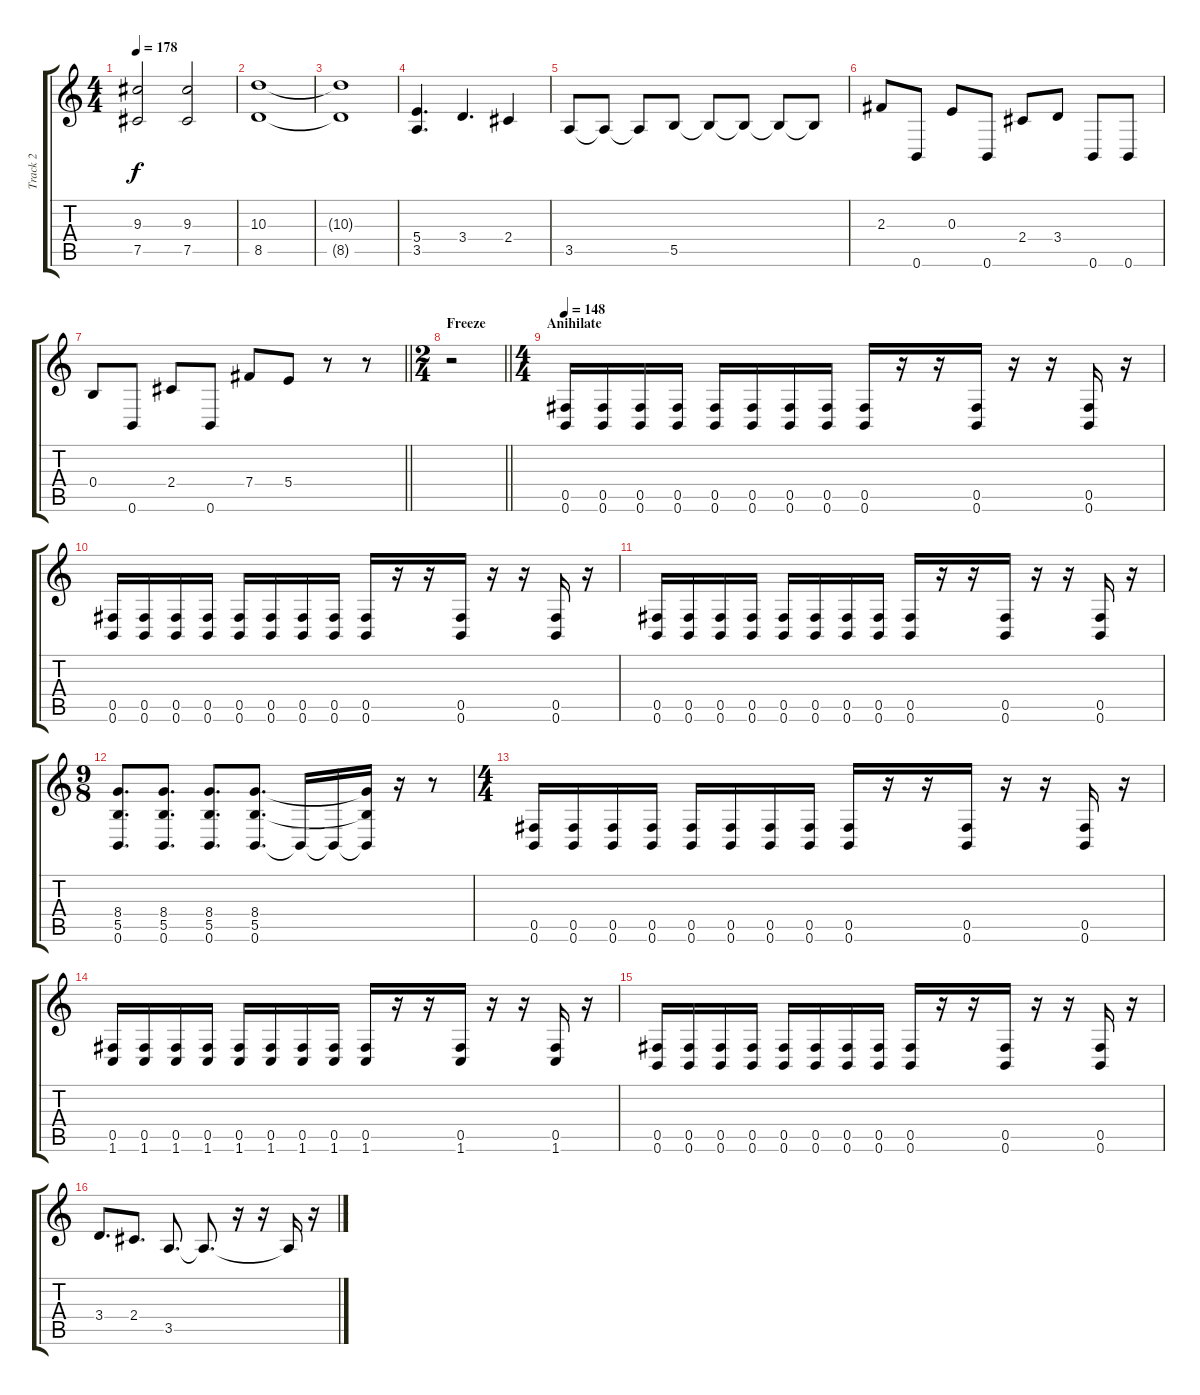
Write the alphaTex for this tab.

\track ("Track 2" "Track 2") {instrument distortionguitar}
\staff {score tabs}
\tuning (Db4 Ab3 E3 B2 Gb2 B1) {hide}
\ts (4 4)
\tempo 178
\clef g2
\ks c
(9.3{t} 7.5{t}).2{dy f} (9.3 7.5).2 |
(10.3 8.5).1 |
(10.3{t} 8.5{t}).1 |
(5.4 3.5).4{d} 3.4.4{d} 2.4.4 |
3.5.8 3.5{t}.8 3.5{t}.8 5.5.8 5.5{t}.8 5.5{t}.8 5.5{t}.8 5.5{t}.8 |
2.3.8 0.6.8 0.3.8 0.6.8 2.4.8 3.4.8 0.6.8 0.6.8 |
\barLineRight lightlight
0.4.8 0.6.8 2.4.8 0.6.8 7.4.8 5.4.8 r.8 r.8 |
\ts (2 4)
\section ("" "Freeze")
\barLineRight lightlight
r.2 |
\ts (4 4)
\section ("" "Anihilate")
\tempo 148
(0.5 0.6).16 (0.5 0.6).16 (0.5 0.6).16 (0.5 0.6).16 (0.5 0.6).16 (0.5 0.6).16 (0.5 0.6).16 (0.5 0.6).16 (0.5 0.6).16 r.16 r.16 (0.5 0.6).16 r.16 r.16 (0.5 0.6).16 r.16 |
(0.5 0.6).16 (0.5 0.6).16 (0.5 0.6).16 (0.5 0.6).16 (0.5 0.6).16 (0.5 0.6).16 (0.5 0.6).16 (0.5 0.6).16 (0.5 0.6).16 r.16 r.16 (0.5 0.6).16 r.16 r.16 (0.5 0.6).16 r.16 |
(0.5 0.6).16 (0.5 0.6).16 (0.5 0.6).16 (0.5 0.6).16 (0.5 0.6).16 (0.5 0.6).16 (0.5 0.6).16 (0.5 0.6).16 (0.5 0.6).16 r.16 r.16 (0.5 0.6).16 r.16 r.16 (0.5 0.6).16 r.16 |
\ts (9 8)
(8.4 5.5 0.6).8{d} (8.4 5.5 0.6).8{d} (8.4 5.5 0.6).8{d} (8.4 5.5 0.6).8{d} 0.6{t}.16 0.6{t}.16 (8.4{t} 5.5{t} 0.6{t}).16 r.16 r.8 |
\ts (4 4)
(0.5 0.6).16 (0.5 0.6).16 (0.5 0.6).16 (0.5 0.6).16 (0.5 0.6).16 (0.5 0.6).16 (0.5 0.6).16 (0.5 0.6).16 (0.5 0.6).16 r.16 r.16 (0.5 0.6).16 r.16 r.16 (0.5 0.6).16 r.16 |
(0.5 1.6).16 (0.5 1.6).16 (0.5 1.6).16 (0.5 1.6).16 (0.5 1.6).16 (0.5 1.6).16 (0.5 1.6).16 (0.5 1.6).16 (0.5 1.6).16 r.16 r.16 (0.5 1.6).16 r.16 r.16 (0.5 1.6).16 r.16 |
(0.5 0.6).16 (0.5 0.6).16 (0.5 0.6).16 (0.5 0.6).16 (0.5 0.6).16 (0.5 0.6).16 (0.5 0.6).16 (0.5 0.6).16 (0.5 0.6).16 r.16 r.16 (0.5 0.6).16 r.16 r.16 (0.5 0.6).16 r.16 |
3.4.8{d} 2.4.8{d} 3.5.8{d} 3.5{t}.8{d} r.16 r.16 3.5{t}.16 r.16
